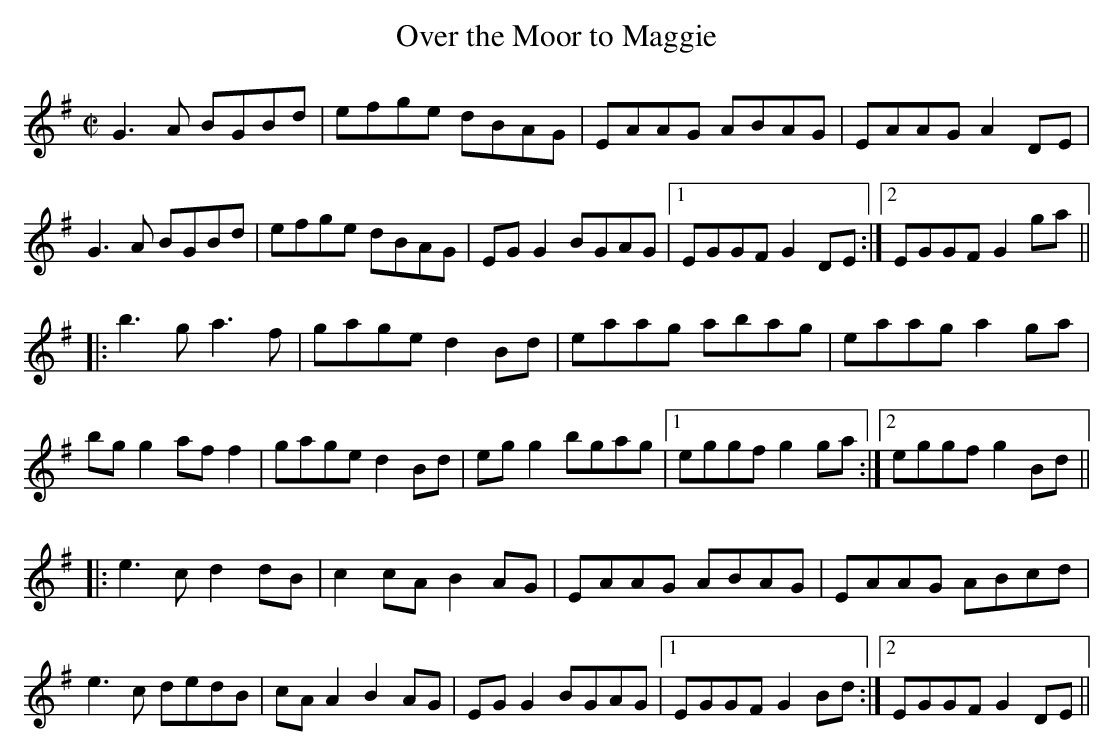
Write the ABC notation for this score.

X:1
T:Over the Moor to Maggie
M:C|
K:G
G3A BGBd|efge dBAG|EAAG ABAG|EAAG A2DE|
G3A BGBd|efge dBAG|EGG2 BGAG|1 EGGF G2DE:|2 EGGF G2ga||
|:b3g a3f|gage d2Bd|eaag abag|eaag a2ga|
bgg2 aff2|gage d2Bd|egg2 bgag|1 eggf g2ga:|2 eggf g2Bd||
|:e3c d2dB|c2cA B2AG|EAAG ABAG|EAAG ABcd|
e3c dedB|cAA2 B2AG|EGG2 BGAG|1 EGGF G2Bd:|2 EGGF G2DE||
